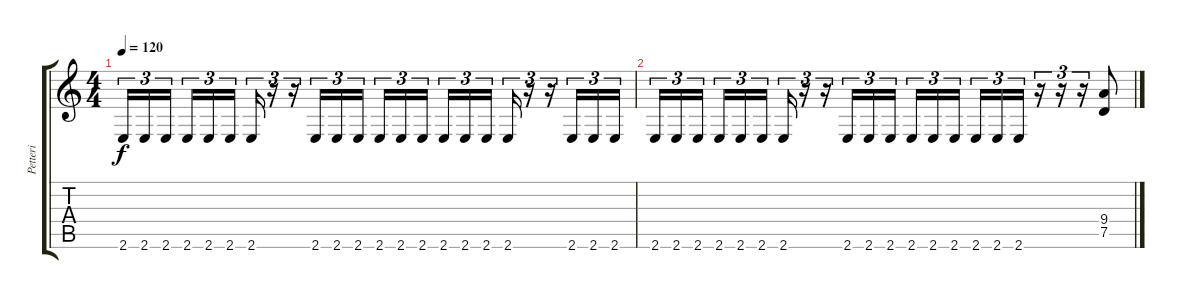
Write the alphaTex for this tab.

\track ("Petteri" "Petteri") {instrument distortionguitar}
\staff {score tabs}
\tuning (D4 A3 F3 C3 G2 D2) {hide}
\ts (4 4)
\tempo 120
\clef g2
\ks c
2.6.16{tu (3 2) dy f} 2.6.16{tu (3 2)} 2.6.16{tu (3 2) beam splitsecondary} 2.6.16{tu (3 2)} 2.6.16{tu (3 2)} 2.6.16{tu (3 2)} 2.6.16{tu (3 2)} r.16{tu (3 2)} r.16{tu (3 2)} 2.6.16{tu (3 2)} 2.6.16{tu (3 2)} 2.6.16{tu (3 2)} 2.6.16{tu (3 2)} 2.6.16{tu (3 2)} 2.6.16{tu (3 2) beam splitsecondary} 2.6.16{tu (3 2)} 2.6.16{tu (3 2)} 2.6.16{tu (3 2)} 2.6.16{tu (3 2)} r.16{tu (3 2)} r.16{tu (3 2)} 2.6.16{tu (3 2)} 2.6.16{tu (3 2)} 2.6.16{tu (3 2)} |
2.6.16{tu (3 2)} 2.6.16{tu (3 2)} 2.6.16{tu (3 2) beam splitsecondary} 2.6.16{tu (3 2)} 2.6.16{tu (3 2)} 2.6.16{tu (3 2)} 2.6.16{tu (3 2)} r.16{tu (3 2)} r.16{tu (3 2)} 2.6.16{tu (3 2)} 2.6.16{tu (3 2)} 2.6.16{tu (3 2)} 2.6.16{tu (3 2)} 2.6.16{tu (3 2)} 2.6.16{tu (3 2) beam splitsecondary} 2.6.16{tu (3 2)} 2.6.16{tu (3 2)} 2.6.16{tu (3 2)} r.16{tu (3 2)} r.16{tu (3 2)} r.16{tu (3 2)} (9.4 7.5).8
